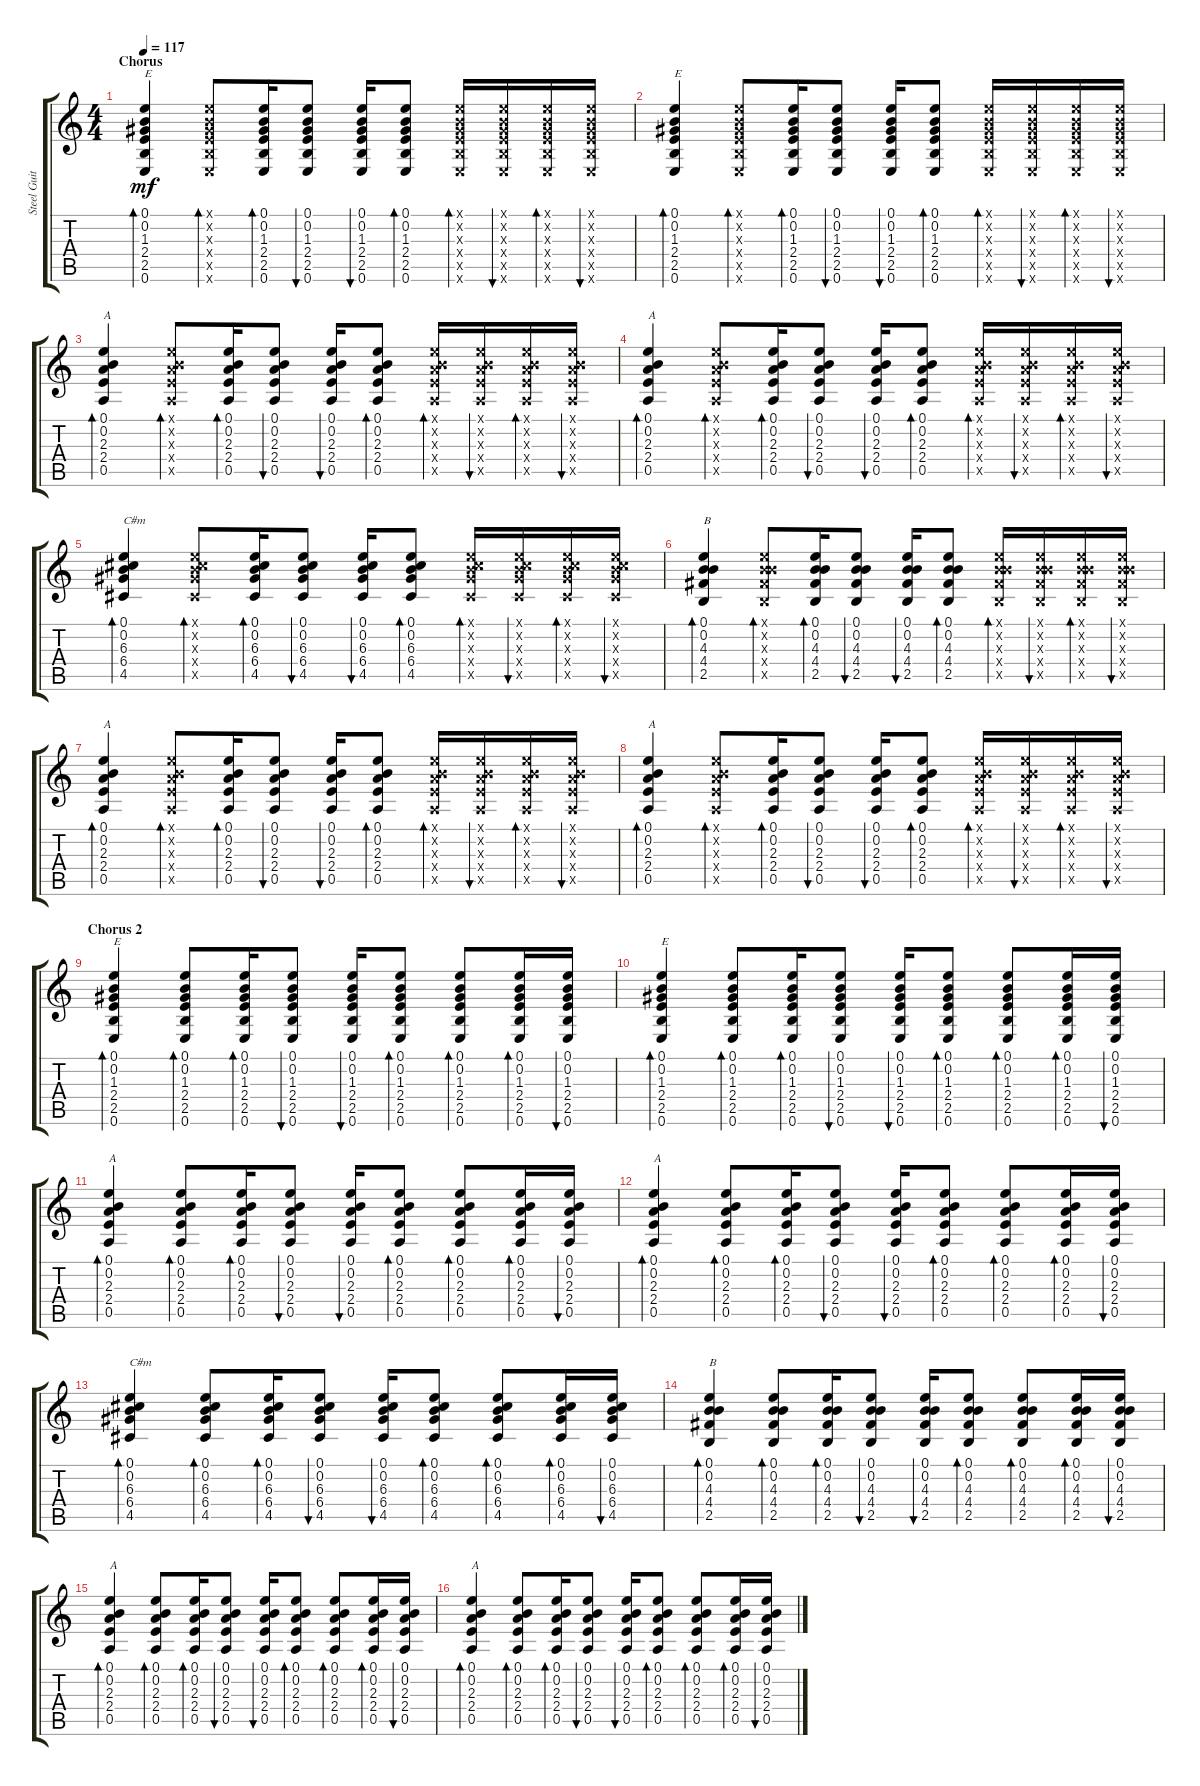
\track ("Steel Guitar" "Steel Guit") {instrument acousticguitarsteel}
\staff {score tabs}
\tuning (E4 B3 G3 D3 A2 E2) {hide}
\ts (4 4)
\section ("" "Chorus")
\tempo 117
\clef g2
\ks c
(0.1 0.2 1.3 2.4 2.5 0.6).4{bd 30 txt "E" dy mf} (0.1{x} 0.2{x} 1.3{x} 2.4{x} 2.5{x} 0.6{x}).8{bd 30} (0.1 0.2 1.3 2.4 2.5 0.6).16{bd 30} (0.1 0.2 1.3 2.4 2.5 0.6).8{bu 30} (0.1 0.2 1.3 2.4 2.5 0.6).16{bu 30} (0.1 0.2 1.3 2.4 2.5 0.6).8{bd 30} (0.1{x} 0.2{x} 1.3{x} 2.4{x} 2.5{x} 0.6{x}).16{bd 30} (0.1{x} 0.2{x} 1.3{x} 2.4{x} 2.5{x} 0.6{x}).16{bu 30} (0.1{x} 0.2{x} 1.3{x} 2.4{x} 2.5{x} 0.6{x}).16{bd 30} (0.1{x} 0.2{x} 1.3{x} 2.4{x} 2.5{x} 0.6{x}).16{bu 30} |
(0.1 0.2 1.3 2.4 2.5 0.6).4{bd 30 txt "E"} (0.1{x} 0.2{x} 1.3{x} 2.4{x} 2.5{x} 0.6{x}).8{bd 30} (0.1 0.2 1.3 2.4 2.5 0.6).16{bd 30} (0.1 0.2 1.3 2.4 2.5 0.6).8{bu 30} (0.1 0.2 1.3 2.4 2.5 0.6).16{bu 30} (0.1 0.2 1.3 2.4 2.5 0.6).8{bd 30} (0.1{x} 0.2{x} 1.3{x} 2.4{x} 2.5{x} 0.6{x}).16{bd 30} (0.1{x} 0.2{x} 1.3{x} 2.4{x} 2.5{x} 0.6{x}).16{bu 30} (0.1{x} 0.2{x} 1.3{x} 2.4{x} 2.5{x} 0.6{x}).16{bd 30} (0.1{x} 0.2{x} 1.3{x} 2.4{x} 2.5{x} 0.6{x}).16{bu 30} |
(0.1 0.2 2.3 2.4 0.5).4{bd 30 txt "A"} (0.1{x} 0.2{x} 2.3{x} 2.4{x} 0.5{x}).8{bd 30} (0.1 0.2 2.3 2.4 0.5).16{bd 30} (0.1 0.2 2.3 2.4 0.5).8{bu 30} (0.1 0.2 2.3 2.4 0.5).16{bu 30} (0.1 0.2 2.3 2.4 0.5).8{bd 30} (0.1{x} 0.2{x} 2.3{x} 2.4{x} 0.5{x}).16{bd 30} (0.1{x} 0.2{x} 2.3{x} 2.4{x} 0.5{x}).16{bu 30} (0.1{x} 0.2{x} 2.3{x} 2.4{x} 0.5{x}).16{bd 30} (0.1{x} 0.2{x} 2.3{x} 2.4{x} 0.5{x}).16{bu 30} |
(0.1 0.2 2.3 2.4 0.5).4{bd 30 txt "A"} (0.1{x} 0.2{x} 2.3{x} 2.4{x} 0.5{x}).8{bd 30} (0.1 0.2 2.3 2.4 0.5).16{bd 30} (0.1 0.2 2.3 2.4 0.5).8{bu 30} (0.1 0.2 2.3 2.4 0.5).16{bu 30} (0.1 0.2 2.3 2.4 0.5).8{bd 30} (0.1{x} 0.2{x} 2.3{x} 2.4{x} 0.5{x}).16{bd 30} (0.1{x} 0.2{x} 2.3{x} 2.4{x} 0.5{x}).16{bu 30} (0.1{x} 0.2{x} 2.3{x} 2.4{x} 0.5{x}).16{bd 30} (0.1{x} 0.2{x} 2.3{x} 2.4{x} 0.5{x}).16{bu 30} |
(0.1 0.2 6.3 6.4 4.5).4{bd 30 txt "C#m"} (0.1{x} 0.2{x} 6.3{x} 6.4{x} 4.5{x}).8{bd 30} (0.1 0.2 6.3 6.4 4.5).16{bd 30} (0.1 0.2 6.3 6.4 4.5).8{bu 30} (0.1 0.2 6.3 6.4 4.5).16{bu 30} (0.1 0.2 6.3 6.4 4.5).8{bd 30} (0.1{x} 0.2{x} 6.3{x} 6.4{x} 4.5{x}).16{bd 30} (0.1{x} 0.2{x} 6.3{x} 6.4{x} 4.5{x}).16{bu 30} (0.1{x} 0.2{x} 6.3{x} 6.4{x} 4.5{x}).16{bd 30} (0.1{x} 0.2{x} 6.3{x} 6.4{x} 4.5{x}).16{bu 30} |
(0.1 0.2 4.3 4.4 2.5).4{bd 30 txt "B"} (0.1{x} 0.2{x} 4.3{x} 4.4{x} 2.5{x}).8{bd 30} (0.1 0.2 4.3 4.4 2.5).16{bd 30} (0.1 0.2 4.3 4.4 2.5).8{bu 30} (0.1 0.2 4.3 4.4 2.5).16{bu 30} (0.1 0.2 4.3 4.4 2.5).8{bd 30} (0.1{x} 0.2{x} 4.3{x} 4.4{x} 2.5{x}).16{bd 30} (0.1{x} 0.2{x} 4.3{x} 4.4{x} 2.5{x}).16{bu 30} (0.1{x} 0.2{x} 4.3{x} 4.4{x} 2.5{x}).16{bd 30} (0.1{x} 0.2{x} 4.3{x} 4.4{x} 2.5{x}).16{bu 30} |
(0.1 0.2 2.3 2.4 0.5).4{bd 30 txt "A"} (0.1{x} 0.2{x} 2.3{x} 2.4{x} 0.5{x}).8{bd 30} (0.1 0.2 2.3 2.4 0.5).16{bd 30} (0.1 0.2 2.3 2.4 0.5).8{bu 30} (0.1 0.2 2.3 2.4 0.5).16{bu 30} (0.1 0.2 2.3 2.4 0.5).8{bd 30} (0.1{x} 0.2{x} 2.3{x} 2.4{x} 0.5{x}).16{bd 30} (0.1{x} 0.2{x} 2.3{x} 2.4{x} 0.5{x}).16{bu 30} (0.1{x} 0.2{x} 2.3{x} 2.4{x} 0.5{x}).16{bd 30} (0.1{x} 0.2{x} 2.3{x} 2.4{x} 0.5{x}).16{bu 30} |
(0.1 0.2 2.3 2.4 0.5).4{bd 30 txt "A"} (0.1{x} 0.2{x} 2.3{x} 2.4{x} 0.5{x}).8{bd 30} (0.1 0.2 2.3 2.4 0.5).16{bd 30} (0.1 0.2 2.3 2.4 0.5).8{bu 30} (0.1 0.2 2.3 2.4 0.5).16{bu 30} (0.1 0.2 2.3 2.4 0.5).8{bd 30} (0.1{x} 0.2{x} 2.3{x} 2.4{x} 0.5{x}).16{bd 30} (0.1{x} 0.2{x} 2.3{x} 2.4{x} 0.5{x}).16{bu 30} (0.1{x} 0.2{x} 2.3{x} 2.4{x} 0.5{x}).16{bd 30} (0.1{x} 0.2{x} 2.3{x} 2.4{x} 0.5{x}).16{bu 30} |
\section ("" "Chorus 2")
(0.1 0.2 1.3 2.4 2.5 0.6).4{bd 30 txt "E"} (0.1 0.2 1.3 2.4 2.5 0.6).8{bd 30} (0.1 0.2 1.3 2.4 2.5 0.6).16{bd 30} (0.1 0.2 1.3 2.4 2.5 0.6).8{bu 30} (0.1 0.2 1.3 2.4 2.5 0.6).16{bu 30} (0.1 0.2 1.3 2.4 2.5 0.6).8{bd 30} (0.1 0.2 1.3 2.4 2.5 0.6).8{bd 30} (0.1 0.2 1.3 2.4 2.5 0.6).16{bd 30} (0.1 0.2 1.3 2.4 2.5 0.6).16{bu 30} |
(0.1 0.2 1.3 2.4 2.5 0.6).4{bd 30 txt "E"} (0.1 0.2 1.3 2.4 2.5 0.6).8{bd 30} (0.1 0.2 1.3 2.4 2.5 0.6).16{bd 30} (0.1 0.2 1.3 2.4 2.5 0.6).8{bu 30} (0.1 0.2 1.3 2.4 2.5 0.6).16{bu 30} (0.1 0.2 1.3 2.4 2.5 0.6).8{bd 30} (0.1 0.2 1.3 2.4 2.5 0.6).8{bd 30} (0.1 0.2 1.3 2.4 2.5 0.6).16{bd 30} (0.1 0.2 1.3 2.4 2.5 0.6).16{bu 30} |
(0.1 0.2 2.3 2.4 0.5).4{bd 30 txt "A"} (0.1 0.2 2.3 2.4 0.5).8{bd 30} (0.1 0.2 2.3 2.4 0.5).16{bd 30} (0.1 0.2 2.3 2.4 0.5).8{bu 30} (0.1 0.2 2.3 2.4 0.5).16{bu 30} (0.1 0.2 2.3 2.4 0.5).8{bd 30} (0.1 0.2 2.3 2.4 0.5).8{bd 30} (0.1 0.2 2.3 2.4 0.5).16{bd 30} (0.1 0.2 2.3 2.4 0.5).16{bu 30} |
(0.1 0.2 2.3 2.4 0.5).4{bd 30 txt "A"} (0.1 0.2 2.3 2.4 0.5).8{bd 30} (0.1 0.2 2.3 2.4 0.5).16{bd 30} (0.1 0.2 2.3 2.4 0.5).8{bu 30} (0.1 0.2 2.3 2.4 0.5).16{bu 30} (0.1 0.2 2.3 2.4 0.5).8{bd 30} (0.1 0.2 2.3 2.4 0.5).8{bd 30} (0.1 0.2 2.3 2.4 0.5).16{bd 30} (0.1 0.2 2.3 2.4 0.5).16{bu 30} |
(0.1 0.2 6.3 6.4 4.5).4{bd 30 txt "C#m"} (0.1 0.2 6.3 6.4 4.5).8{bd 30} (0.1 0.2 6.3 6.4 4.5).16{bd 30} (0.1 0.2 6.3 6.4 4.5).8{bu 30} (0.1 0.2 6.3 6.4 4.5).16{bu 30} (0.1 0.2 6.3 6.4 4.5).8{bd 30} (0.1 0.2 6.3 6.4 4.5).8{bd 30} (0.1 0.2 6.3 6.4 4.5).16{bd 30} (0.1 0.2 6.3 6.4 4.5).16{bu 30} |
(0.1 0.2 4.3 4.4 2.5).4{bd 30 txt "B"} (0.1 0.2 4.3 4.4 2.5).8{bd 30} (0.1 0.2 4.3 4.4 2.5).16{bd 30} (0.1 0.2 4.3 4.4 2.5).8{bu 30} (0.1 0.2 4.3 4.4 2.5).16{bu 30} (0.1 0.2 4.3 4.4 2.5).8{bd 30} (0.1 0.2 4.3 4.4 2.5).8{bd 30} (0.1 0.2 4.3 4.4 2.5).16{bd 30} (0.1 0.2 4.3 4.4 2.5).16{bu 30} |
(0.1 0.2 2.3 2.4 0.5).4{bd 30 txt "A"} (0.1 0.2 2.3 2.4 0.5).8{bd 30} (0.1 0.2 2.3 2.4 0.5).16{bd 30} (0.1 0.2 2.3 2.4 0.5).8{bu 30} (0.1 0.2 2.3 2.4 0.5).16{bu 30} (0.1 0.2 2.3 2.4 0.5).8{bd 30} (0.1 0.2 2.3 2.4 0.5).8{bd 30} (0.1 0.2 2.3 2.4 0.5).16{bd 30} (0.1 0.2 2.3 2.4 0.5).16{bu 30} |
(0.1 0.2 2.3 2.4 0.5).4{bd 30 txt "A"} (0.1 0.2 2.3 2.4 0.5).8{bd 30} (0.1 0.2 2.3 2.4 0.5).16{bd 30} (0.1 0.2 2.3 2.4 0.5).8{bu 30} (0.1 0.2 2.3 2.4 0.5).16{bu 30} (0.1 0.2 2.3 2.4 0.5).8{bd 30} (0.1 0.2 2.3 2.4 0.5).8{bd 30} (0.1 0.2 2.3 2.4 0.5).16{bd 30} (0.1 0.2 2.3 2.4 0.5).16{bu 30}
